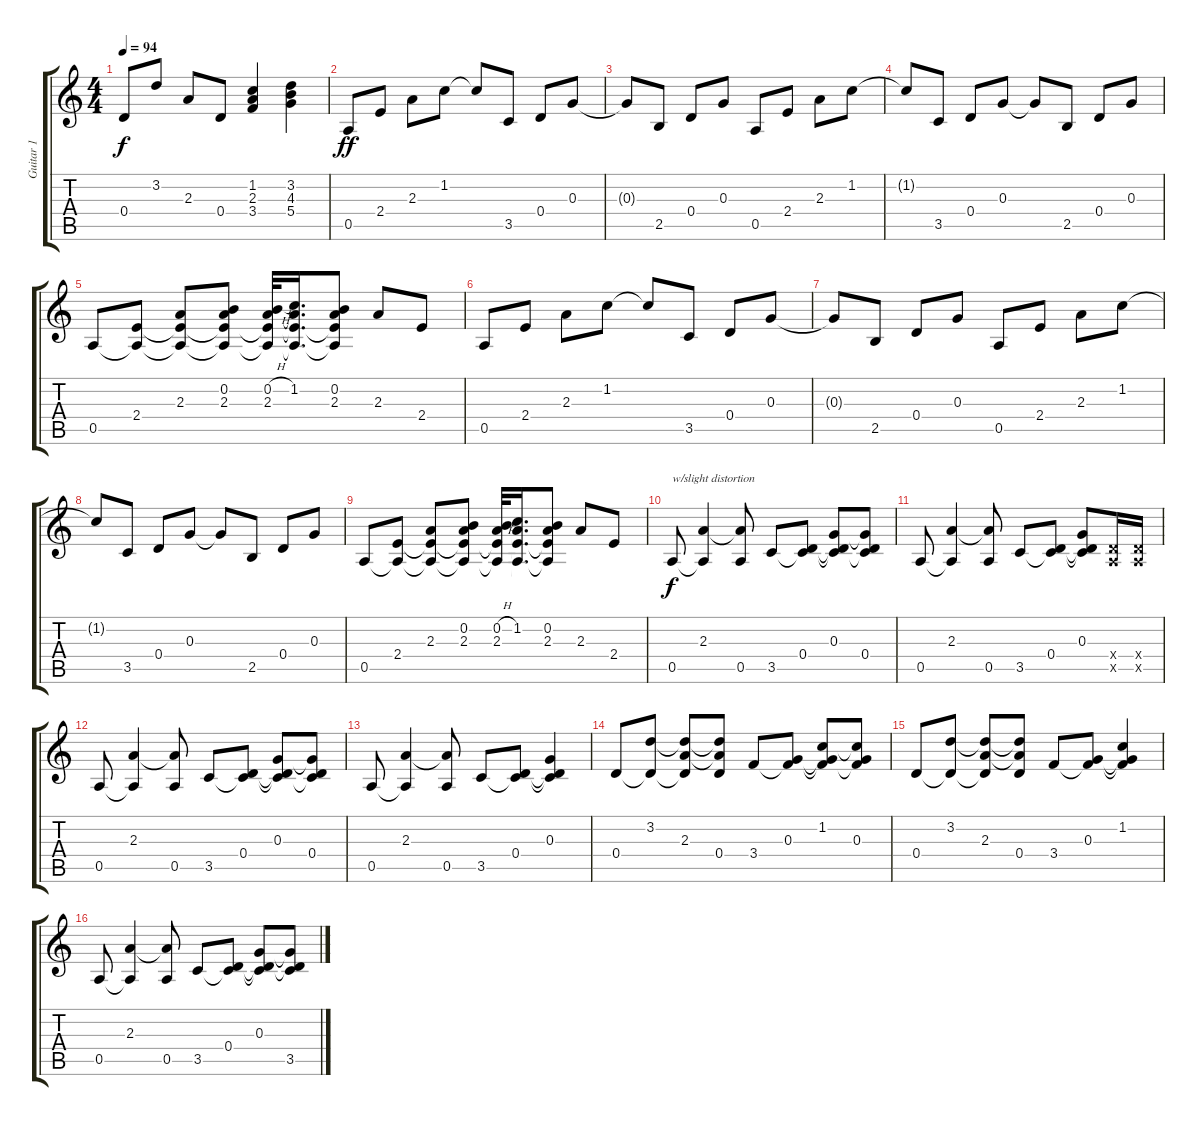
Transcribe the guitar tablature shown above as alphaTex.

\track ("Guitar 1" "Guitar 1") {instrument electricguitarclean}
\staff {score tabs}
\tuning (E4 B3 G3 D3 A2 E2) {hide}
\ts (4 4)
\tempo 94
\clef g2
\ks c
0.4.8{dy f} 3.2.8 2.3.8 0.4.8 (1.2 2.3 3.4).4 (3.2 4.3 5.4).4 |
0.5.8{dy ff} 2.4.8 2.3.8 1.2.8 1.2{t}.8 3.5.8 0.4.8 0.3.8 |
0.3{t}.8 2.5.8 0.4.8 0.3.8 0.5.8 2.4.8 2.3.8 1.2.8 |
1.2{t}.8 3.5.8 0.4.8 0.3.8 0.3{t}.8 2.5.8 0.4.8 0.3.8 |
0.5.8 (2.4 0.5{t}).8 (2.3 2.4{t} 0.5{t}).8 (0.2 2.3 2.4{t} 0.5{t}).8 (0.2{h} 2.3 2.4{t} 0.5{t}).32 (1.2 2.3{t} 2.4{t} 0.5{t}).16{d} (0.2 2.3 2.4{t} 0.5{t}).8 2.3.8 2.4.8 |
0.5.8 2.4.8 2.3.8 1.2.8 1.2{t}.8 3.5.8 0.4.8 0.3.8 |
0.3{t}.8 2.5.8 0.4.8 0.3.8 0.5.8 2.4.8 2.3.8 1.2.8 |
1.2{t}.8 3.5.8 0.4.8 0.3.8 0.3{t}.8 2.5.8 0.4.8 0.3.8 |
0.5.8 (2.4 0.5{t}).8 (2.3 2.4{t} 0.5{t}).8 (0.2 2.3 2.4{t} 0.5{t}).8 (0.2{h} 2.3 2.4{t} 0.5{t}).32 (1.2 2.3{t} 2.4{t} 0.5{t}).16{d} (0.2 2.3 2.4{t} 0.5{t}).8 2.3.8 2.4.8 |
0.5.8{txt "w/slight distortion" dy f} (2.3 0.5{t}).4 (2.3{t} 0.5).8 3.5.8 (0.4 3.5{t}).8 (0.3 0.4{t} 3.5{t}).8 (0.3{t} 0.4 3.5{t}).8 |
0.5.8 (2.3 0.5{t}).4 (2.3{t} 0.5).8 3.5.8 (0.4 3.5{t}).8 (0.3 0.4{t} 3.5{t}).8 (0.4{x} 0.5{x}).16 (0.4{x} 0.5{x}).16 |
0.5.8 (2.3 0.5{t}).4 (2.3{t} 0.5).8 3.5.8 (0.4 3.5{t}).8 (0.3 0.4{t} 3.5{t}).8 (0.3{t} 0.4 3.5{t}).8 |
0.5.8 (2.3 0.5{t}).4 (2.3{t} 0.5).8 3.5.8 (0.4 3.5{t}).8 (0.3 0.4{t} 3.5{t}).4 |
0.4.8 (3.2 0.4{t}).8 (3.2{t} 2.3 0.4{t}).8 (3.2{t} 2.3{t} 0.4).8 3.4.8 (0.3 3.4{t}).8 (1.2 0.3{t} 3.4{t}).8 (1.2{t} 0.3 3.4{t}).8 |
0.4.8 (3.2 0.4{t}).8 (3.2{t} 2.3 0.4{t}).8 (3.2{t} 2.3{t} 0.4).8 3.4.8 (0.3 3.4{t}).8 (1.2 0.3{t} 3.4{t}).4 |
0.5.8 (2.3 0.5{t}).4 (2.3{t} 0.5).8 3.5.8 (0.4 3.5{t}).8 (0.3 0.4{t} 3.5{t}).8 (0.3{t} 0.4{t} 3.5).8
